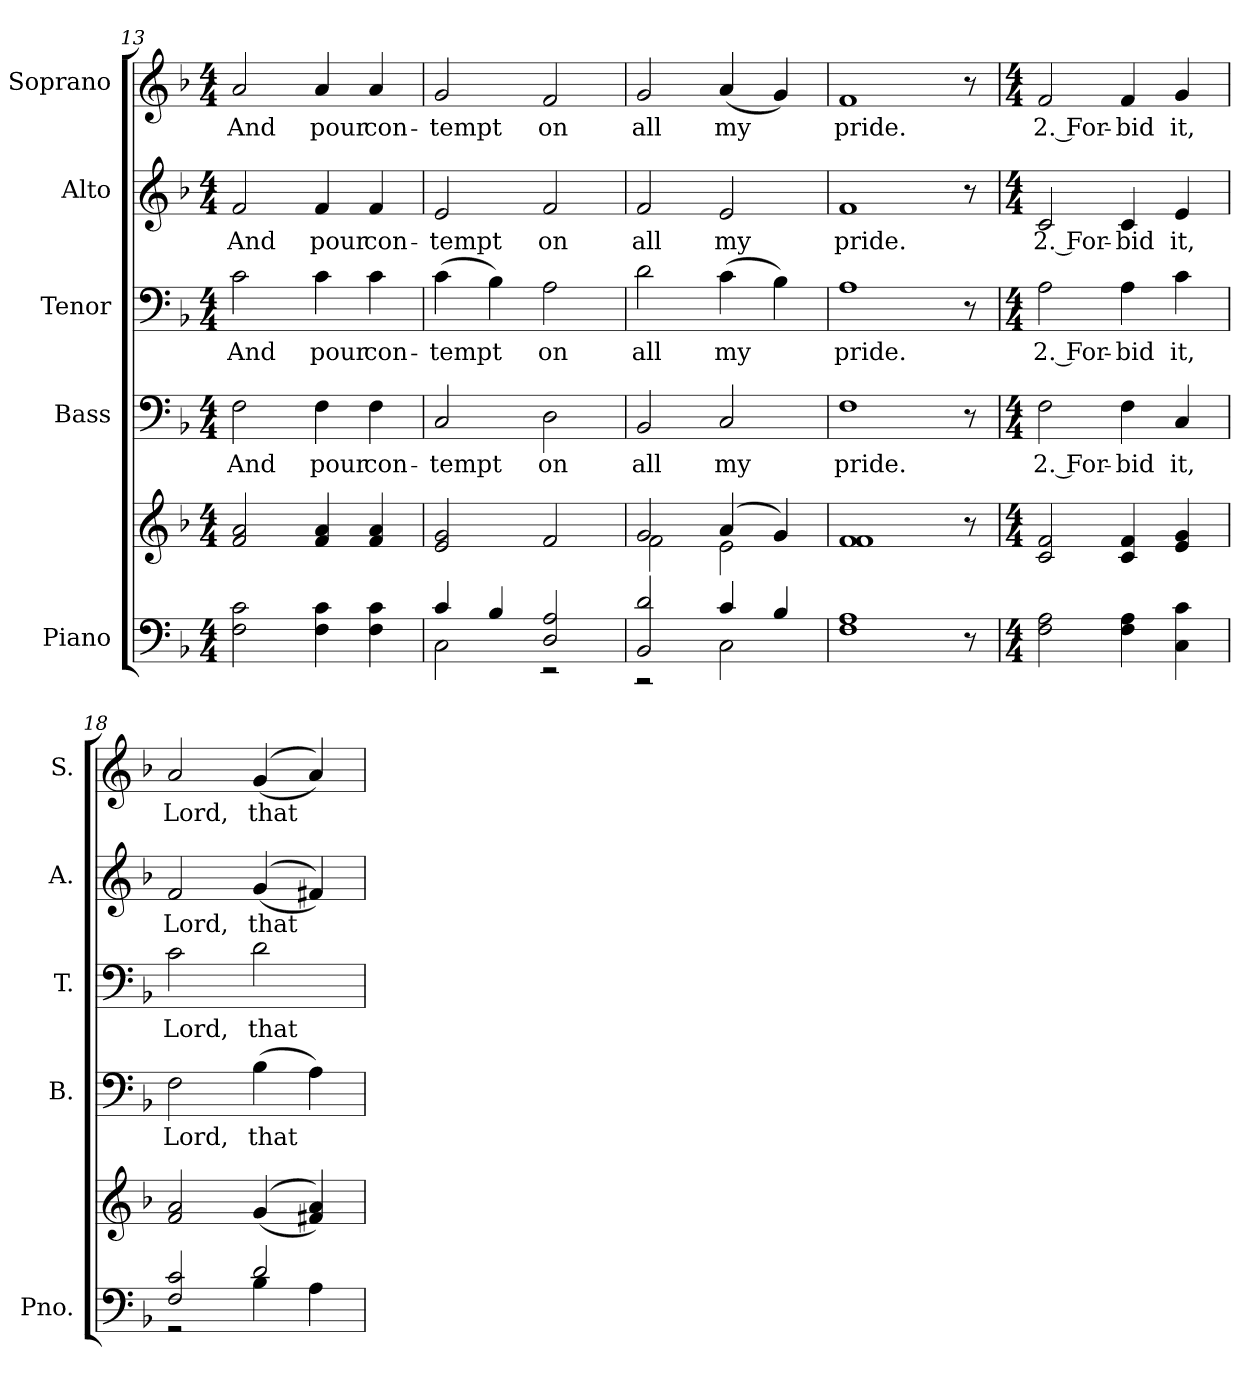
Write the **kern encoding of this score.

**kern	**kern	**kern	**text	**kern	**text	**kern	**text	**kern	**text
*part5	*part5	*part4	*part4	*part3	*part3	*part2	*part2	*part1	*part1
*staff6	*staff5	*staff4	*staff4	*staff3	*staff3	*staff2	*staff2	*staff1	*staff1
*I"Piano	*	*I"Bass	*	*I"Tenor	*	*I"Alto	*	*I"Soprano	*
*I'Pno.	*	*I'B.	*	*I'T.	*	*I'A.	*	*I'S.	*
!!LO:PB:g=z
*clefF4	*clefG2	*clefF4	*	*clefF4	*	*clefG2	*	*clefG2	*
*k[b-]	*k[b-]	*k[b-]	*	*k[b-]	*	*k[b-]	*	*k[b-]	*
*F:	*F:	*F:	*	*F:	*	*F:	*	*F:	*
*M4/4	*M4/4	*M4/4	*	*M4/4	*	*M4/4	*	*M4/4	*
=13	=13	=13	=13	=13	=13	=13	=13	=13	=13
!	!	!	!LO:LY:b:color=#000000	!	!	!	!	!	!
!	!	!	!	!	!LO:LY:b:color=#000000	!	!	!	!
!	!	!	!	!	!	!	!LO:LY:b:color=#000000	!	!
!	!	!	!	!	!	!	!	!	!LO:LY:b:color=#000000
2Fi\ 2ci	2fi/ 2ai	2Fi\	And	2ci\	And	2fi/	And	2ai/	And
!	!	!	!LO:LY:b:color=#000000	!	!	!	!	!	!
!	!	!	!	!	!LO:LY:b:color=#000000	!	!	!	!
!	!	!	!	!	!	!	!LO:LY:b:color=#000000	!	!
!	!	!	!	!	!	!	!	!	!LO:LY:b:color=#000000
4Fi\ 4ci	4fi/ 4ai	4Fi\	pour	4ci\	pour	4fi/	pour	4ai/	pour
!	!	!	!LO:LY:b:color=#000000	!	!	!	!	!	!
!	!	!	!	!	!LO:LY:b:color=#000000	!	!	!	!
!	!	!	!	!	!	!	!LO:LY:b:color=#000000	!	!
!	!	!	!	!	!	!	!	!	!LO:LY:b:color=#000000
4Fi\ 4ci	4fi/ 4ai	4Fi\	con-	4ci\	con-	4fi/	con-	4ai/	con-
=14	=14	=14	=14	=14	=14	=14	=14	=14	=14
*^	*	*	*	*	*	*	*	*	*
!	!	!	!	!LO:LY:b:color=#000000	!	!	!	!	!	!
!	!	!	!	!	!	!LO:LY:b:color=#000000	!	!	!	!
!	!	!	!	!	!	!	!	!LO:LY:b:color=#000000	!	!
!	!	!	!	!	!	!	!	!	!	!LO:LY:b:color=#000000
4ci/	2Ci\	2ei/ 2gi	2Ci/	-tempt	(4ci\	-tempt	2ei/	-tempt	2gi/	-tempt
4B-i/	.	.	.	.	4B-i\)	.	.	.	.	.
!	!	!	!	!LO:LY:b:color=#000000	!	!	!	!	!	!
!	!	!	!	!	!	!LO:LY:b:color=#000000	!	!	!	!
!	!	!	!	!	!	!	!	!LO:LY:b:color=#000000	!	!
!	!	!	!	!	!	!	!	!	!	!LO:LY:b:color=#000000
2Di/ 2Ai	2r	2fi/	2Di\	on	2Ai\	on	2fi/	on	2fi/	on
!!LO:PB:g=z
=15	=15	=15	=15	=15	=15	=15	=15	=15	=15	=15
*	*	*^	*	*	*	*	*	*	*	*
!	!	!	!	!	!LO:LY:b:color=#000000	!	!	!	!	!	!
!	!	!	!	!	!	!	!LO:LY:b:color=#000000	!	!	!	!
!	!	!	!	!	!	!	!	!	!LO:LY:b:color=#000000	!	!
!	!	!	!	!	!	!	!	!	!	!	!LO:LY:b:color=#000000
2BB-i/ 2di	2r	2gi/	2fi\	2BB-i/	all	2di\	all	2fi/	all	2gi/	all
!	!	!	!	!	!LO:LY:b:color=#000000	!	!	!	!	!	!
!	!	!	!	!	!	!	!LO:LY:b:color=#000000	!	!	!	!
!	!	!	!	!	!	!	!	!	!LO:LY:b:color=#000000	!	!
!	!	!	!	!	!	!	!	!	!	!	!LO:LY:b:color=#000000
4ci/	2Ci\	(4ai/	2ei\	2Ci/	my	(4ci\	my	2ei/	my	(4ai/	my
4B-i/	.	4gi/)	.	.	.	4B-i\)	.	.	.	4gi/)	.
*v	*v	*	*	*	*	*	*	*	*	*	*
*	*v	*v	*	*	*	*	*	*	*	*
=16	=16	=16	=16	=16	=16	=16	=16	=16	=16
!	!	!	!LO:LY:b:color=#000000	!	!	!	!	!	!
!	!	!	!	!	!LO:LY:b:color=#000000	!	!	!	!
!	!	!	!	!	!	!	!LO:LY:b:color=#000000	!	!
!	!	!	!	!	!	!	!	!	!LO:LY:b:color=#000000
1Fi 1Ai	1fi 1fi	1Fi	pride.	1Ai	pride.	1fi	pride.	1fi	pride.
8r	8r	8r	.	8r	.	8r	.	8r	.
!!LO:PB:g=z
=17	=17	=17	=17	=17	=17	=17	=17	=17	=17
*M4/4	*M4/4	*M4/4	*	*M4/4	*	*M4/4	*	*M4/4	*
!	!	!	!LO:LY:b:color=#000000	!	!	!	!	!	!
!	!	!	!	!	!LO:LY:b:color=#000000	!	!	!	!
!	!	!	!	!	!	!	!LO:LY:b:color=#000000	!	!
!	!	!	!	!	!	!	!	!	!LO:LY:b:color=#000000
2Fi\ 2Ai	2ci/ 2fi	2Fi\	2. For-	2Ai\	2. For-	2ci/	2. For-	2fi/	2. For-
!	!	!	!LO:LY:b:color=#000000	!	!	!	!	!	!
!	!	!	!	!	!LO:LY:b:color=#000000	!	!	!	!
!	!	!	!	!	!	!	!LO:LY:b:color=#000000	!	!
!	!	!	!	!	!	!	!	!	!LO:LY:b:color=#000000
4Fi\ 4Ai	4ci/ 4fi	4Fi\	-bid	4Ai\	-bid	4ci/	-bid	4fi/	-bid
!	!	!	!LO:LY:b:color=#000000	!	!	!	!	!	!
!	!	!	!	!	!LO:LY:b:color=#000000	!	!	!	!
!	!	!	!	!	!	!	!LO:LY:b:color=#000000	!	!
!	!	!	!	!	!	!	!	!	!LO:LY:b:color=#000000
4Ci\ 4ci	4ei/ 4gi	4Ci/	it,	4ci\	it,	4ei/	it,	4gi/	it,
=18	=18	=18	=18	=18	=18	=18	=18	=18	=18
*^	*	*	*	*	*	*	*	*	*
!	!	!	!	!LO:LY:b:color=#000000	!	!	!	!	!	!
!	!	!	!	!	!	!LO:LY:b:color=#000000	!	!	!	!
!	!	!	!	!	!	!	!	!LO:LY:b:color=#000000	!	!
!	!	!	!	!	!	!	!	!	!	!LO:LY:b:color=#000000
2Fi/ 2ci	2r	2fi/ 2ai	2Fi\	Lord,	2ci\	Lord,	2fi/	Lord,	2ai/	Lord,
!	!	!	!	!LO:LY:b:color=#000000	!	!	!	!	!	!
!	!	!	!	!	!	!LO:LY:b:color=#000000	!	!	!	!
!	!	!	!	!	!	!	!	!LO:LY:b:color=#000000	!	!
!	!	!	!	!	!	!	!	!	!	!LO:LY:b:color=#000000
2di/	4B-i\	((4gi/	(4B-i\	that	2di\	that	((4gi/	that	((4gi/	that
.	4Ai\	4f#Xi/ 4ai))	4Ai\)	.	.	.	4f#Xi/))	.	4ai/))	.
*v	*v	*	*	*	*	*	*	*	*	*
=	=	=	=	=	=	=	=	=	=
*-	*-	*-	*-	*-	*-	*-	*-	*-	*-
